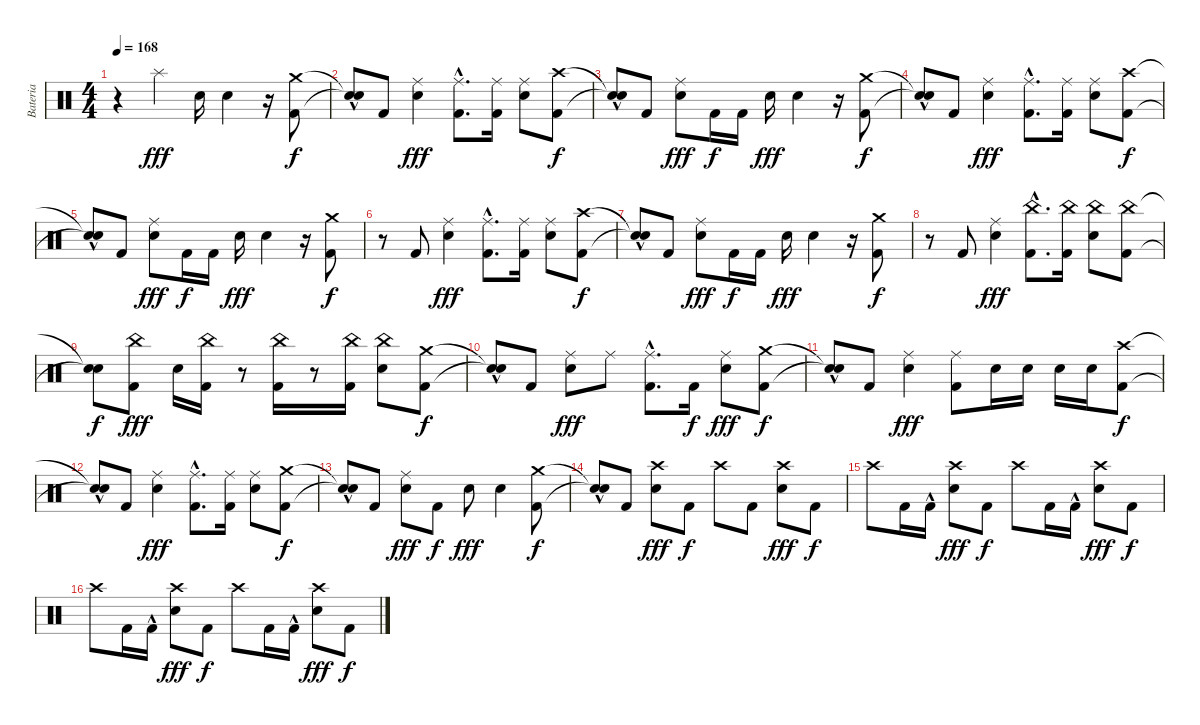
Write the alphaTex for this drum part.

\track ("Bateria" "Bateria") {instrument percussion}
\staff {score}
\articulation defaults
\ts (4 4)
\tempo 168
\clef neutral
\ks c
r.4{dy f} "Splash (hit)".4{dy fff} "Electric Snare (hit)".16 "Electric Snare (hit)".4 r.16 ("Crash medium (hit)" "Kick (hit) 2").8{dy f volume 14} |
("Snare (hit)"{hac t} "Snare (hit)"{t}).8 "Kick (hit) 2".8 ("Electric Snare (hit)" "Ride (middle)").4{dy fff} ("Kick (hit) 2"{hac} "Ride (middle)"{hac}).8{d} ("Kick (hit) 2" "Ride (middle)").16 ("Electric Snare (hit)" "Ride (middle)").8 ("Crash high (hit)" "Kick (hit) 2").8{dy f} |
("Snare (hit)"{hac t} "Snare (hit)"{t}).8 "Kick (hit) 2".8 ("Electric Snare (hit)" "Ride (middle)").8{dy fff} "Kick (hit) 2".16{dy f} "Kick (hit) 2".16 "Electric Snare (hit)".16{dy fff} "Electric Snare (hit)".4 r.16 ("Crash medium (hit)" "Kick (hit) 2").8{dy f} |
("Snare (hit)"{hac t} "Snare (hit)"{t}).8 "Kick (hit) 2".8 ("Electric Snare (hit)" "Ride (middle)").4{dy fff} ("Kick (hit) 2"{hac} "Ride (middle)"{hac}).8{d} ("Kick (hit) 2" "Ride (middle)").16 ("Electric Snare (hit)" "Ride (middle)").8 ("Crash high (hit)" "Kick (hit) 2").8{dy f} |
("Snare (hit)"{hac t} "Snare (hit)"{t}).8 "Kick (hit) 2".8 ("Electric Snare (hit)" "Ride (middle)").8{dy fff} "Kick (hit) 2".16{dy f} "Kick (hit) 2".16 "Electric Snare (hit)".16{dy fff} "Electric Snare (hit)".4 r.16 ("Crash medium (hit)" "Kick (hit) 2").8{dy f} |
r.8 "Kick (hit) 2".8 ("Electric Snare (hit)" "Ride (middle)").4{dy fff} ("Kick (hit) 2"{hac} "Ride (middle)"{hac}).8{d} ("Kick (hit) 2" "Ride (middle)").16 ("Electric Snare (hit)" "Ride (middle)").8 ("Crash high (hit)" "Kick (hit) 2").8{dy f} |
("Snare (hit)"{hac t} "Snare (hit)"{t}).8 "Kick (hit) 2".8 ("Electric Snare (hit)" "Ride (middle)").8{dy fff} "Kick (hit) 2".16{dy f} "Kick (hit) 2".16 "Electric Snare (hit)".16{dy fff} "Electric Snare (hit)".4 r.16 ("Crash medium (hit)" "Kick (hit) 2").8{dy f} |
r.8 "Kick (hit) 2".8 ("Ride (middle)" "Electric Snare (hit)").4{dy fff} ("Kick (hit) 2"{hac} "China (hit)"{hac}).8{d} ("Kick (hit) 2" "China (hit)").16 ("China (hit)" "Electric Snare (hit)").8 ("Kick (hit) 2" "China (hit)").8 |
("Snare (hit)"{t} "Snare (hit)"{t}).8{dy f} ("Kick (hit) 2" "China (hit)").8{dy fff} "Electric Snare (hit)".16 ("Kick (hit) 2" "China (hit)").16 r.8 ("Kick (hit) 2" "China (hit)").16 r.8 ("Kick (hit) 2" "China (hit)").16 ("China (hit)" "Electric Snare (hit)").8 ("Crash medium (hit)" "Kick (hit) 2").8{dy f} |
("Snare (hit)"{hac t} "Snare (hit)"{t}).8 "Kick (hit) 2".8 ("Ride (middle)" "Electric Snare (hit)").8{dy fff} "Ride (middle)".8 ("Kick (hit) 2"{hac} "Ride (middle)").8{d} "Kick (hit) 2".16{dy f} ("Ride (middle)" "Electric Snare (hit)").8{dy fff} ("Crash medium (hit)" "Kick (hit) 2").8{dy f} |
("Snare (hit)"{hac t} "Snare (hit)"{t}).8 "Kick (hit) 2".8 ("Ride (middle)" "Electric Snare (hit)").4{dy fff} ("Kick (hit) 2" "Ride (middle)").8 "Electric Snare (hit)".16 "Electric Snare (hit)".16 "Electric Snare (hit)".16 "Electric Snare (hit)".16 ("Crash high (hit)" "Kick (hit) 2").8{dy f} |
("Snare (hit)"{hac t} "Snare (hit)"{t}).8 "Kick (hit) 2".8 ("Ride (middle)" "Electric Snare (hit)").4{dy fff} ("Kick (hit) 2"{hac} "Ride (middle)"{hac}).8{d} ("Kick (hit) 2" "Ride (middle)").16 ("Ride (middle)" "Electric Snare (hit)").8 ("Crash medium (hit)" "Kick (hit) 2").8{dy f} |
("Snare (hit)"{hac t} "Snare (hit)"{t}).8 "Kick (hit) 2".8 ("Ride (middle)" "Electric Snare (hit)").8{dy fff} "Kick (hit) 2".8{dy f} "Electric Snare (hit)".8{dy fff} "Electric Snare (hit)".4 ("Crash medium (hit)" "Kick (hit) 2").8{dy f} |
("Snare (hit)"{hac t} "Snare (hit)"{t}).8 "Kick (hit) 2".8 ("Crash high (hit)" "Electric Snare (hit)").8{dy fff} "Kick (hit) 2".8{dy f} "Crash high (hit)".8 "Kick (hit) 2".8 ("Crash high (hit)" "Electric Snare (hit)").8{dy fff} "Kick (hit) 2".8{dy f} |
"Crash high (hit)".8 "Kick (hit) 2".16 "Kick (hit) 2"{hac}.16 ("Crash high (hit)" "Electric Snare (hit)").8{dy fff} "Kick (hit) 2".8{dy f} "Crash high (hit)".8 "Kick (hit) 2".16 "Kick (hit) 2"{hac}.16 ("Crash high (hit)" "Electric Snare (hit)").8{dy fff} "Kick (hit) 2".8{dy f} |
"Crash high (hit)".8 "Kick (hit) 2".16 "Kick (hit) 2"{hac}.16 ("Crash high (hit)" "Electric Snare (hit)").8{dy fff} "Kick (hit) 2".8{dy f} "Crash high (hit)".8 "Kick (hit) 2".16 "Kick (hit) 2"{hac}.16 ("Crash high (hit)" "Electric Snare (hit)").8{dy fff} "Kick (hit) 2".8{dy f}
